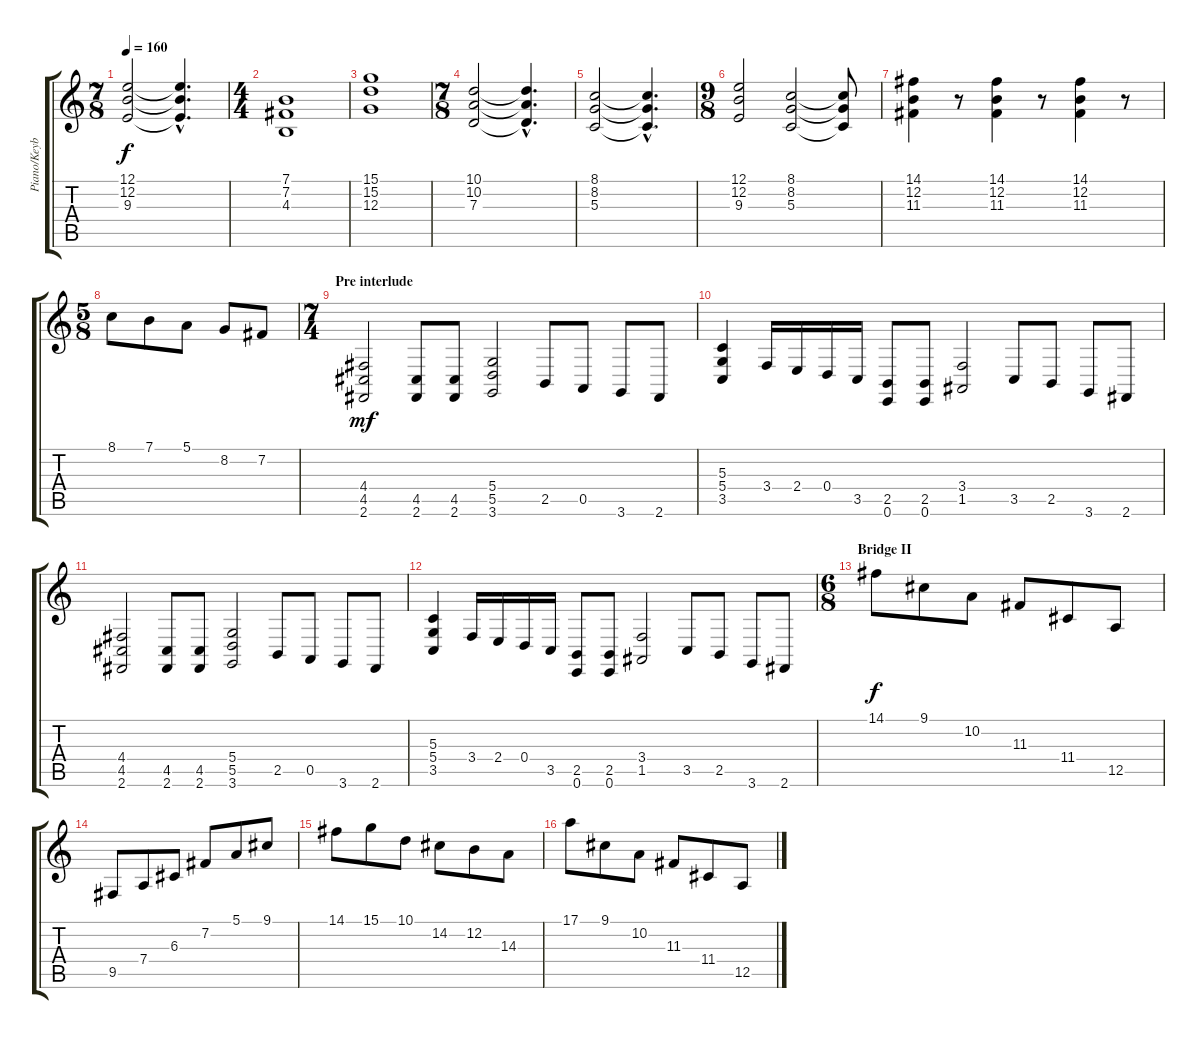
\track ("Piano/Keyboards (Solos)" "Piano/Keyb") {instrument brightacousticpiano}
\staff {score tabs}
\tuning (E4 B3 G3 D3 A2 E2) {hide}
\ts (7 8)
\tempo 160
\clef g2
\ks c
(12.1 12.2 9.3).2{dy f instrument stringensemble1} (12.1{hac t} 12.2{hac t} 9.3{hac t}).4{d} |
\ts (4 4)
(7.1 7.2 4.3).1 |
(15.1 15.2 12.3).1 |
\ts (7 8)
(10.1 10.2 7.3).2 (10.1{hac t} 10.2{hac t} 7.3{hac t}).4{d} |
(8.1 8.2 5.3).2 (8.1{hac t} 8.2{hac t} 5.3{hac t}).4{d} |
\ts (9 8)
(12.1 12.2 9.3).2 (8.1 8.2 5.3).2 (8.1{t} 8.2{t} 5.3{t}).8 |
(14.1 12.2 11.3).4 r.8 (14.1 12.2 11.3).4 r.8 (14.1 12.2 11.3).4 r.8 |
\ts (5 8)
8.1.8 7.1.8 5.1.8 8.2.8 7.2.8 |
\ts (7 4)
\section ("" "Pre interlude")
(4.4 4.5 2.6).2{dy mf instrument lead2sawtooth} (4.5 2.6).8 (4.5 2.6).8 (5.4 5.5 3.6).2 2.5.8 0.5.8 3.6.8 2.6.8 |
(5.3 5.4 3.5).4 3.4.16 2.4.16 0.4.16 3.5.16 (2.5 0.6).8 (2.5 0.6).8 (3.4 1.5).2 3.5.8 2.5.8 3.6.8 2.6.8 |
(4.4 4.5 2.6).2{instrument lead2sawtooth} (4.5 2.6).8 (4.5 2.6).8 (5.4 5.5 3.6).2 2.5.8 0.5.8 3.6.8 2.6.8 |
(5.3 5.4 3.5).4 3.4.16 2.4.16 0.4.16 3.5.16 (2.5 0.6).8 (2.5 0.6).8 (3.4 1.5).2 3.5.8 2.5.8 3.6.8 2.6.8 |
\ts (6 8)
\section ("" "Bridge II")
14.1.8{dy f instrument fx4atmosphere} 9.1.8 10.2.8 11.3.8 11.4.8 12.5.8 |
9.5.8 7.4.8 6.3.8 7.2.8 5.1.8 9.1.8 |
14.1.8 15.1.8 10.1.8 14.2.8 12.2.8 14.3.8 |
17.1.8{instrument fx4atmosphere} 9.1.8 10.2.8 11.3.8 11.4.8 12.5.8
